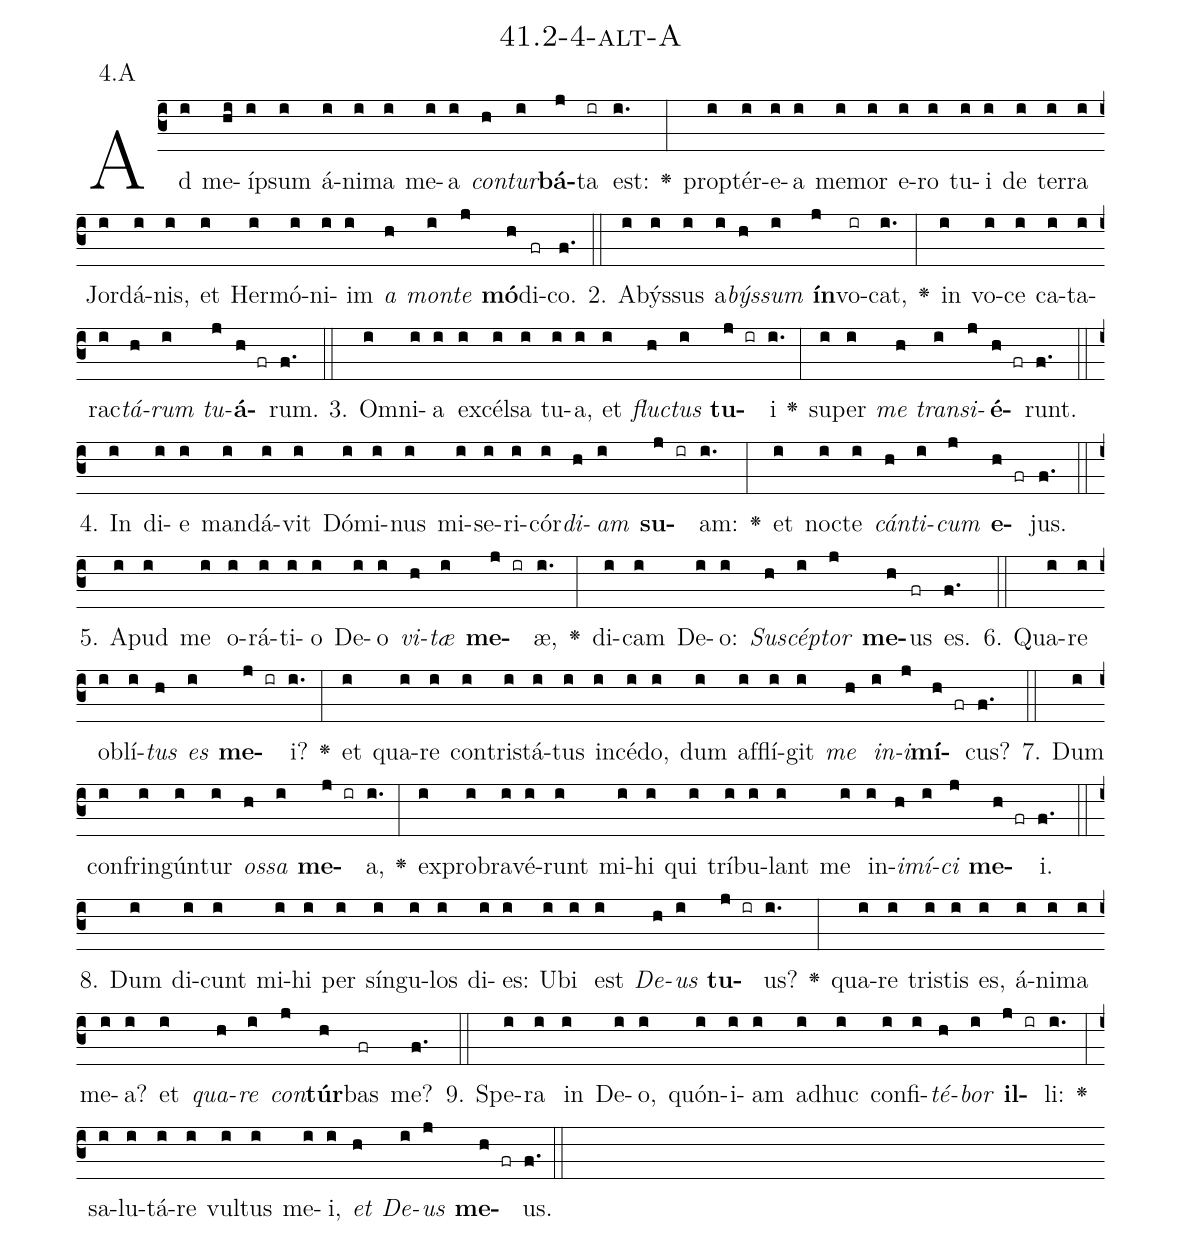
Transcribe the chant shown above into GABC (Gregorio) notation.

name: 41.2-4-alt-A;
annotation: 4.A;
%%
(c3)Ad(i) me(hi)íp(i)sum(i) á(i)ni(i)ma(i) me(i)a(i) <i>con</i>(h)<i>tur</i>(i)<b>bá</b>(j)ta(ir) est:(i.) <v>\greheightstar</v>(:) prop(i)tér(i)e(i)a(i) me(i)mor(i) e(i)ro(i) tu(i)i(i) de(i) ter(i)ra(i) Jor(i)dá(i)nis,(i) et(i) Her(i)mó(i)ni(i)im(i) <i>a</i>(h) <i>mon</i>(i)<i>te</i>(j) <b>mó</b>(h)di(fr)co.(f.) (::)
2. A(i)býs(i)sus(i) a(i)<i>býs</i>(h)<i>sum</i>(i) <b>ín</b>(j)vo(ir)cat,(i.) <v>\greheightstar</v>(:) in(i) vo(i)ce(i) ca(i)ta(i)rac(i)<i>tá</i>(h)<i>rum</i>(i) <i>tu</i>(j)<b>á</b>(h fr)rum.(f.) (::)
3. Om(i)ni(i)a(i) ex(i)cél(i)sa(i) tu(i)a,(i) et(i) <i>fluc</i>(h)<i>tus</i>(i) <b>tu</b>(j ir)i(i.) <v>\greheightstar</v>(:) su(i)per(i) <i>me</i>(h) <i>trans</i>(i)<i>i</i>(j)<b>é</b>(h fr)runt.(f.) (::)
4. In(i) di(i)e(i) man(i)dá(i)vit(i) Dó(i)mi(i)nus(i) mi(i)se(i)ri(i)cór(i)<i>di</i>(h)<i>am</i>(i) <b>su</b>(j ir)am:(i.) <v>\greheightstar</v>(:) et(i) noc(i)te(i) <i>cán</i>(h)<i>ti</i>(i)<i>cum</i>(j) <b>e</b>(h fr)jus.(f.) (::)
5. A(i)pud(i) me(i) o(i)rá(i)ti(i)o(i) De(i)o(i) <i>vi</i>(h)<i>tæ</i>(i) <b>me</b>(j ir)æ,(i.) <v>\greheightstar</v>(:) di(i)cam(i) De(i)o:(i) <i>Su</i>(h)<i>scép</i>(i)<i>tor</i>(j) <b>me</b>(h)us(fr) es.(f.) (::)
6. Qua(i)re(i) ob(i)lí(i)<i>tus</i>(h) <i>es</i>(i) <b>me</b>(j ir)i?(i.) <v>\greheightstar</v>(:) et(i) qua(i)re(i) con(i)tris(i)tá(i)tus(i) in(i)cé(i)do,(i) dum(i) af(i)flí(i)git(i) <i>me</i>(h) <i>in</i>(i)<i>i</i>(j)<b>mí</b>(h fr)cus?(f.) (::)
7. Dum(i) con(i)frin(i)gún(i)tur(i) <i>os</i>(h)<i>sa</i>(i) <b>me</b>(j ir)a,(i.) <v>\greheightstar</v>(:) ex(i)pro(i)bra(i)vé(i)runt(i) mi(i)hi(i) qui(i) trí(i)bu(i)lant(i) me(i) in(i)<i>i</i>(h)<i>mí</i>(i)<i>ci</i>(j) <b>me</b>(h fr)i.(f.) (::)
8. Dum(i) di(i)cunt(i) mi(i)hi(i) per(i) sín(i)gu(i)los(i) di(i)es:(i) U(i)bi(i) est(i) <i>De</i>(h)<i>us</i>(i) <b>tu</b>(j ir)us?(i.) <v>\greheightstar</v>(:) qua(i)re(i) tris(i)tis(i) es,(i) á(i)ni(i)ma(i) me(i)a?(i) et(i) <i>qua</i>(h)<i>re</i>(i) <i>con</i>(j)<b>túr</b>(h)bas(fr) me?(f.) (::)
9. Spe(i)ra(i) in(i) De(i)o,(i) quón(i)i(i)am(i) ad(i)huc(i) con(i)fi(i)<i>té</i>(h)<i>bor</i>(i) <b>il</b>(j ir)li:(i.) <v>\greheightstar</v>(:) sa(i)lu(i)tá(i)re(i) vul(i)tus(i) me(i)i,(i) <i>et</i>(h) <i>De</i>(i)<i>us</i>(j) <b>me</b>(h fr)us.(f.) (::)
